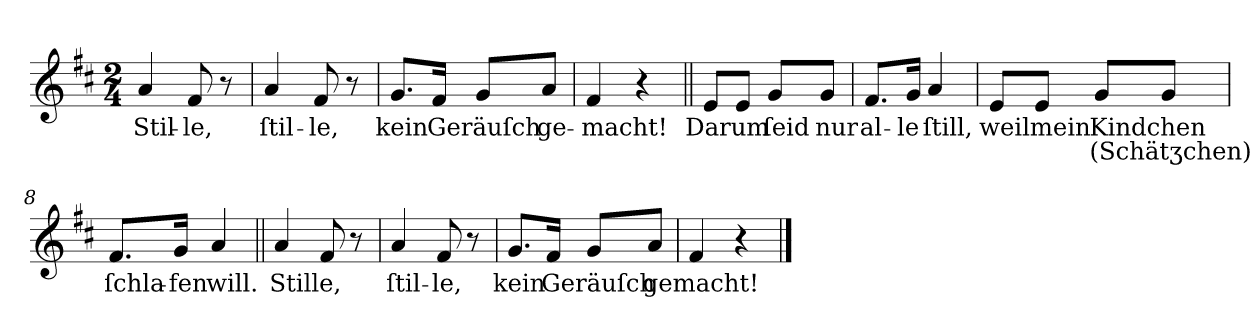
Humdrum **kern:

**kern	**text	**text
*part1	*part1	*part1
*staff1	*staff1	*staff1
*clefG2	*	*
*k[f#c#]	*	*
*D:	*	*
*M2/4	*	*
=1	=1	=1
4a	Stil-	.
8f#	-le,	.
8r	.	.
=2	=2	=2
4a	ſtil-	.
8f#	-le,	.
8r	.	.
=3	=3	=3
8.g/L	kein	.
16f#/Jk	Geräuſch	.
8g/L	.	.
8a/J	ge-	.
=4	=4	=4
4f#	-macht!	.
4r	.	.
=5||	=5||	=5||
8e/L	Darum	.
8e/J	.	.
8g/L	ſeid	.
8g/J	nur	.
=6	=6	=6
8.f#/L	al-	.
16g/Jk	-le	.
4a	ſtill,	.
=7	=7	=7
8e/L	weil	.
8e/J	mein	.
8g/L	Kindchen	(Schätʒchen)
8g/J	.	.
=8	=8	=8
8.f#/L	ſchla-	.
16g/Jk	-fen	.
4a	will.	.
=9||	=9||	=9||
4a	Stille,	.
8f#	.	.
8r	.	.
=10	=10	=10
4a	ſtil-	.
8f#	-le,	.
8r	.	.
=11	=11	=11
8.g/L	kein	.
16f#/Jk	Geräuſch	.
8g/L	.	.
8a/J	gemacht!	.
=12	=12	=12
4f#	.	.
4r	.	.
==	==	==
*-	*-	*-
